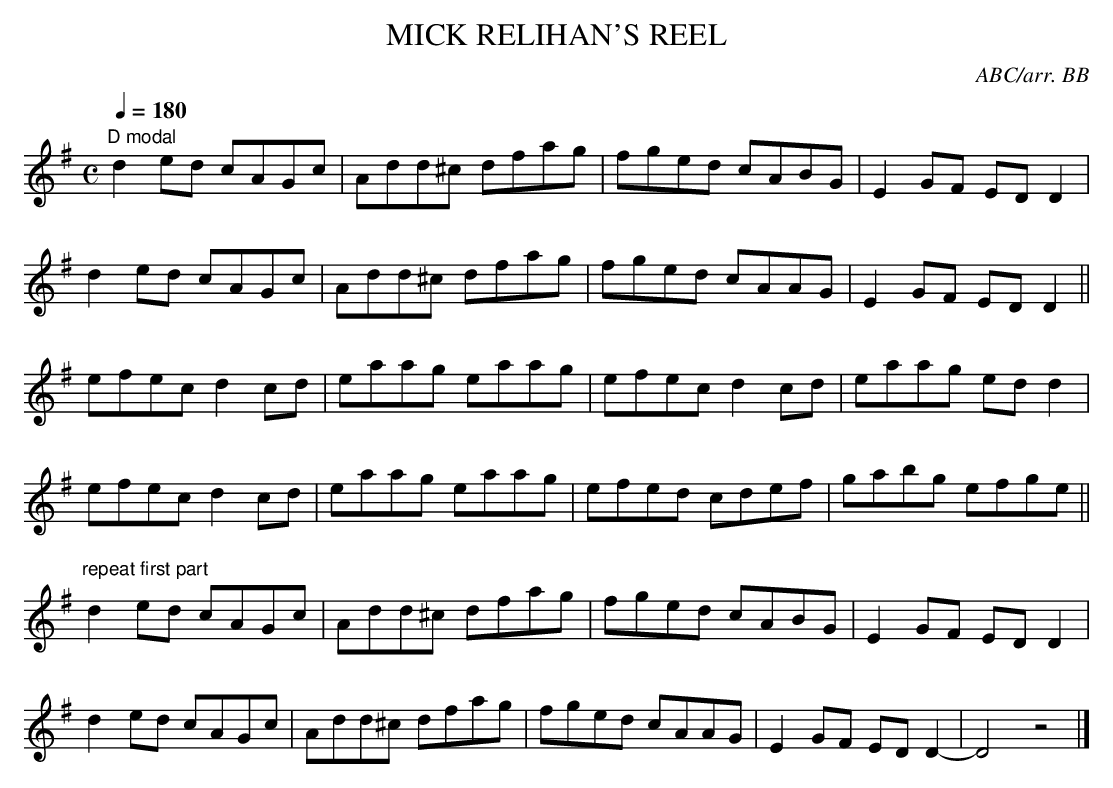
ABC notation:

X:1
T:MICK RELIHAN'S REEL
C:ABC/arr. BB
although it isn't that way in the source.
L:1/8
M:C
Q:1/4=180
K:G
"D modal"
d2ed cAGc|Add^c dfag|fged cABG|E2GF EDD2|
d2ed cAGc|Add^c dfag|fged cAAG|E2GF EDD2||
efec d2cd|eaag eaag|efec d2cd|eaag edd2|
efec d2cd|eaag eaag|efed cdef|gabg efge||
"repeat first part"
d2ed cAGc|Add^c dfag|fged cABG|E2GF EDD2|
d2ed cAGc|Add^c dfag|fged cAAG|E2GF EDD2-|D4z4|]
